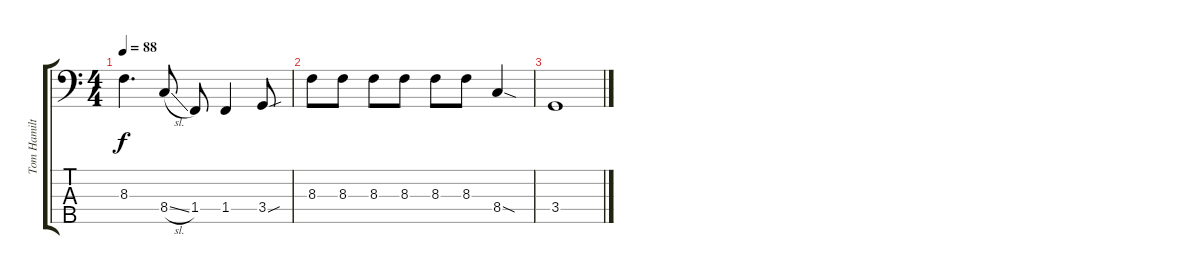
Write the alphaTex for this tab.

\track ("Tom Hamilton" "Tom Hamilt") {instrument electricbassfinger}
\staff {score tabs}
\tuning (G2 D2 A1 E1 B0) {hide}
\ts (4 4)
\tempo 88
\clef f4
\ks c
8.3.4{d dy f} 8.4{sl}.8 1.4.8 1.4.4 3.4{sou}.8 |
8.3.8 8.3.8 8.3.8 8.3.8 8.3.8 8.3.8 8.4{sod}.4 |
3.4.1
